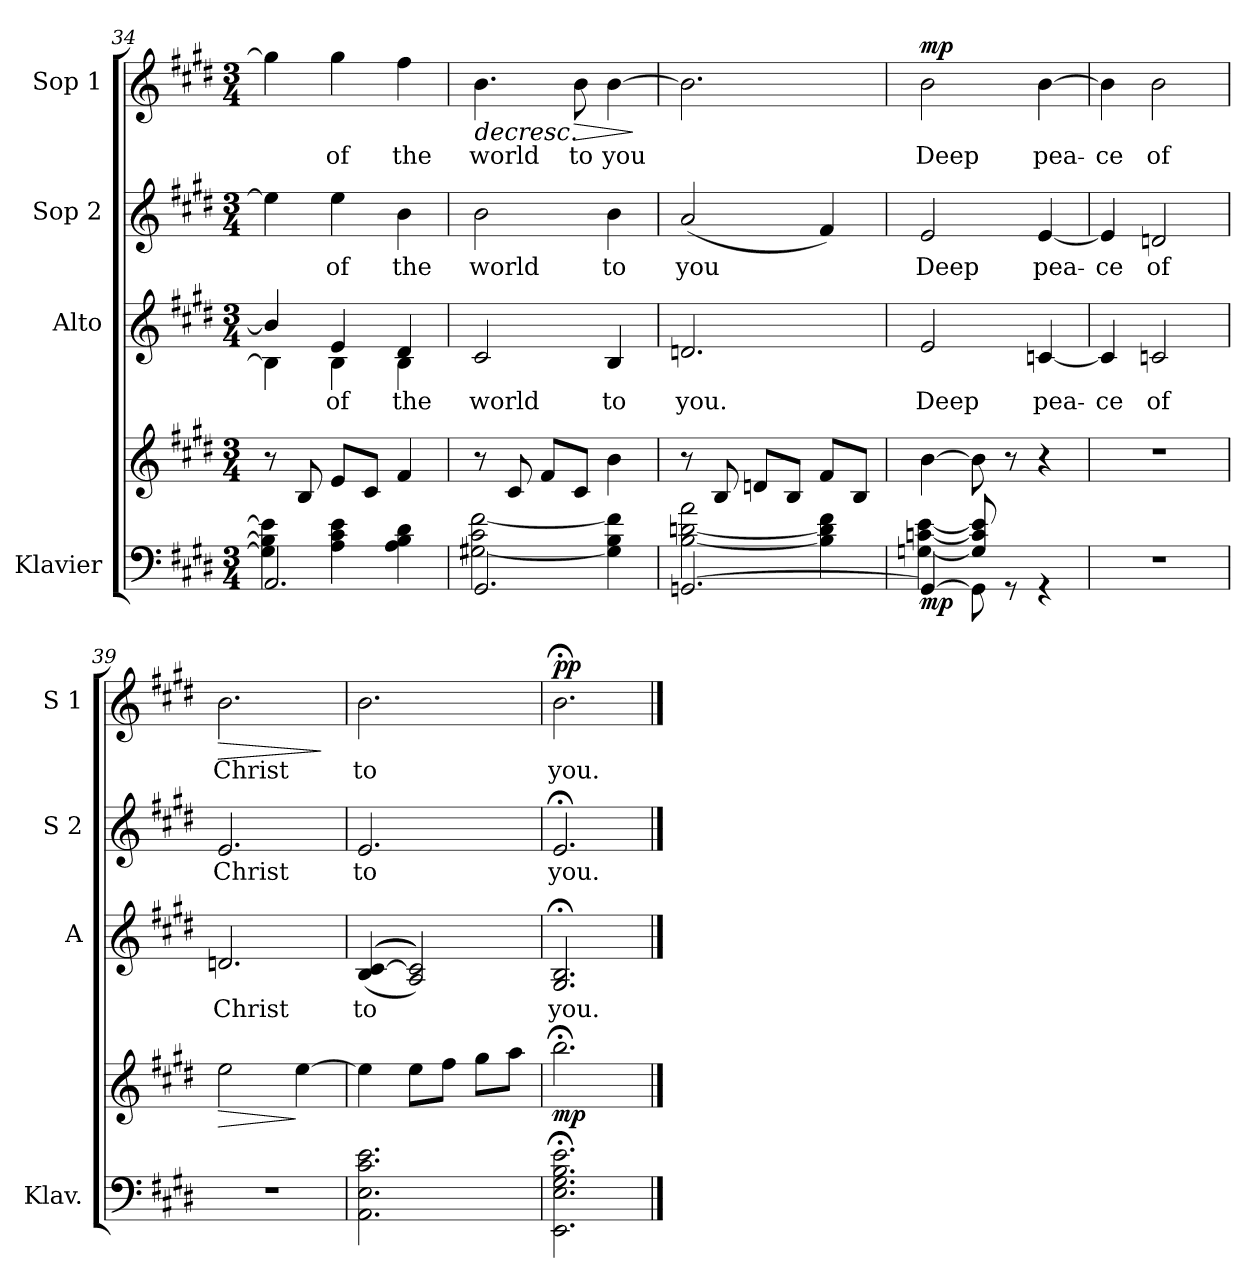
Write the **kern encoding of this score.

**kern	**kern	**dynam	**kern	**text	**kern	**text	**kern	**text	**dynam
*part4	*part4	*part4	*part3	*part3	*part2	*part2	*part1	*part1	*part1
*staff5	*staff4	*staff4/5	*staff3	*staff3	*staff2	*staff2	*staff1	*staff1	*staff1
*I"Klavier	*	*	*I"Alto	*	*I"Sop 2	*	*I"Sop 1	*	*
*I'Klav.	*	*	*I'A	*	*I'S 2	*	*I'S 1	*	*
*clefF4	*clefG2	*	*clefG2	*	*clefG2	*	*clefG2	*	*
*k[f#c#g#d#]	*k[f#c#g#d#]	*	*k[f#c#g#d#]	*	*k[f#c#g#d#]	*	*k[f#c#g#d#]	*	*
*M3/4	*M3/4	*	*M3/4	*	*M3/4	*	*M3/4	*	*
=34	=34	=34	=34	=34	=34	=34	=34	=34	=34
*^	*	*	*^	*	*	*	*	*	*
2.AA/	4G#\] 4B\] 4e\]	8r	.	4b/]	4B\]	.	4ee\]	.	4gg#\]	.	.
.	.	8B/	.	.	.	.	.	.	.	.	.
!	!	!	!	!	!	!LO:LY:b	!	!LO:LY:b	!	!LO:LY:b	!
.	4A\ 4c#\ 4e\	8e/L	.	4e/	4B\	of	4ee\	of	4gg#\	of	.
.	.	8c#/J	.	.	.	.	.	.	.	.	.
!	!	!	!	!	!	!LO:LY:b	!	!LO:LY:b	!	!LO:LY:b	!
.	4A\ 4B\ 4d#\	4f#/	.	4d#/	4B\	the	4b\	the	4ff#\	the	.
=35	=35	=35	=35	=35	=35	=35	=35	=35	=35	=35	=35
!	!	!	!	!	!	!LO:LY:b	!	!LO:LY:b	!	!LO:LY:b	!LO:HP:b
*	*	*	*	*v	*v	*	*	*	*	*	*
2.GG#/	[2G#X\ 2c#\ [2f#\	8r	.	2c#/	world	2b\	world	4.b\	world	>
.	.	8c#/	.	.	.	.	.	.	.	.
.	.	8f#/L	.	.	.	.	.	.	.	.
!	!	!	!	!	!	!	!	!	!LO:LY:b	!LO:HP:b
.	.	8c#/J	.	.	.	.	.	8b\	to	>
!	!	!	!	!	!LO:LY:b	!	!LO:LY:b	!	!LO:LY:b	!
.	4G#\] 4B\ 4f#\]	4b\	.	4B/	to	4b\	to	[4b\	you	.
*v	*v	*	*	*	*	*	*	*	*	*
.	.	.	.	.	.	.	.	.	] ]
=36	=36	=36	=36	=36	=36	=36	=36	=36	=36
*^	*	*	*	*	*	*	*	*	*
!	!	!	!	!	!LO:LY:b	!	!LO:LY:b	!	!	!
[2.GGn/	[2B\ [2dn\ 2a\	8r	.	2.dn/	you.	(2a/	you	2.b\]	.	.
.	.	8B/	.	.	.	.	.	.	.	.
.	.	8dn/L	.	.	.	.	.	.	.	.
.	.	8B/J	.	.	.	.	.	.	.	.
.	4B\] 4dn\] 4f#\	8f#/L	.	.	.	4f#/)	.	.	.	.
.	.	8B/J	.	.	.	.	.	.	.	.
!!LO:PB:g=z
=37	=37	=37	=37	=37	=37	=37	=37	=37	=37	=37
!	!	!	!LO:DY:b=2	!	!LO:LY:b	!	!LO:LY:b	!	!LO:LY:b	!LO:DY:b
4GG/_	[4Gn\ [4cn\ [4e\	[4b\	mp	2e/	Deep	2e/	Deep	2b\	Deep	mp
8G/] 8c/] 8e/]	8GG\]	8b\]	.	.	.	.	.	.	.	.
8rGG	4.ryy	8r	.	.	.	.	.	.	.	.
!	!	!	!	!	!LO:LY:b	!	!LO:LY:b	!	!LO:LY:b	!
4rGG	.	4r	.	[4cn/	pea-	[4e/	pea-	[4b\	pea-	.
*v	*v	*	*	*	*	*	*	*	*	*
=38	=38	=38	=38	=38	=38	=38	=38	=38	=38
!	!	!	!	!LO:LY:b	!	!LO:LY:b	!	!LO:LY:b	!
2.r	2.r	.	4c/]	-ce	4e/]	-ce	4b\]	-ce	.
!	!	!	!	!LO:LY:b	!	!LO:LY:b	!	!LO:LY:b	!
.	.	.	2cn/	of	2dn/	of	2b\	of	.
=39	=39	=39	=39	=39	=39	=39	=39	=39	=39
*	*	*	*	*	*	*	*MM65	*	*
!	!	!LO:HP:b	!	!LO:LY:b	!	!LO:LY:b	!	!LO:LY:b	!LO:HP:b
!	!	!	!	!	!	!	!	!	!LO:HP:n=1:b
2.r	2ee\	>	2.dn/	Christ	2.e/	Christ	2.b\	Christ	> >
.	[4ee\	]	.	.	.	.	.	.	.
.	.	.	.	.	.	.	.	.	]
=40	=40	=40	=40	=40	=40	=40	=40	=40	=40
*	*	*	*	*	*	*	*MM60	*	*
!	!	!	!	!LO:LY:b	!	!LO:LY:b	!	!LO:LY:b	!
2.AA\ 2.E\ 2.c#\ 2.e\	4ee\]	.	(((4B/ [4c#/	to	2.e/	to	2.b\	to	.
.	8ee\L	.	2A/ 2c#/])))	.	.	.	.	.	.
.	8ff#\J	.	.	.	.	.	.	.	.
.	8gg#\L	.	.	.	.	.	.	.	.
.	8aa\J	.	.	.	.	.	.	.	.
.	.	.	.	.	.	.	.	.	]
=41	=41	=41	=41	=41	=41	=41	=41	=41	=41
*	*	*	*	*	*	*	*MM55	*	*
!	!	!LO:DY:b	!	!LO:LY:b	!	!LO:LY:b	!	!LO:LY:b	!LO:DY:b
2.EE\;< 2.E\;< 2.G#\;< 2.B\;< 2.e\;<	2.bb;<\	mp	2.G#/;< 2.B/;<	you.	2.e;</	you.	2.b;<\	you.	pp
==	==	==	==	==	==	==	==	==	==
*-	*-	*-	*-	*-	*-	*-	*-	*-	*-
